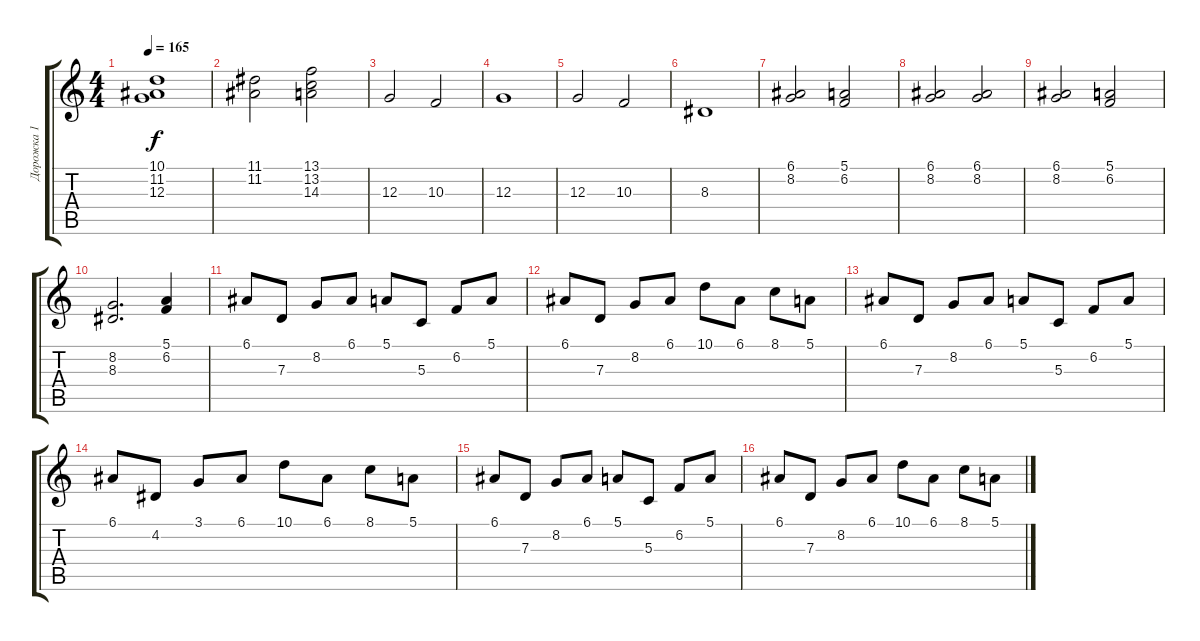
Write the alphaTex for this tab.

\track ("Дорожка 1" "Дорожка 1") {instrument stringensemble1}
\staff {score tabs}
\tuning (E4 B3 G3 D3 A2 E2) {hide}
\ts (4 4)
\tempo 165
\clef g2
\ks c
(10.1 11.2 12.3).1{dy f} |
(11.1 11.2).2 (13.1 13.2 14.3).2 |
12.3.2 10.3.2 |
12.3.1 |
12.3.2 10.3.2 |
8.3.1 |
(6.1 8.2).2 (5.1 6.2).2 |
(6.1 8.2).2 (6.1 8.2).2 |
(6.1 8.2).2 (5.1 6.2).2 |
(8.2 8.3).2{d} (5.1 6.2).4 |
6.1.8 7.3.8 8.2.8 6.1.8 5.1.8 5.3.8 6.2.8 5.1.8 |
6.1.8 7.3.8 8.2.8 6.1.8 10.1.8 6.1.8 8.1.8 5.1.8 |
6.1.8 7.3.8 8.2.8 6.1.8 5.1.8 5.3.8 6.2.8 5.1.8 |
6.1.8 4.2.8 3.1.8 6.1.8 10.1.8 6.1.8 8.1.8 5.1.8 |
6.1.8 7.3.8 8.2.8 6.1.8 5.1.8 5.3.8 6.2.8 5.1.8 |
6.1.8 7.3.8 8.2.8 6.1.8 10.1.8 6.1.8 8.1.8 5.1.8
